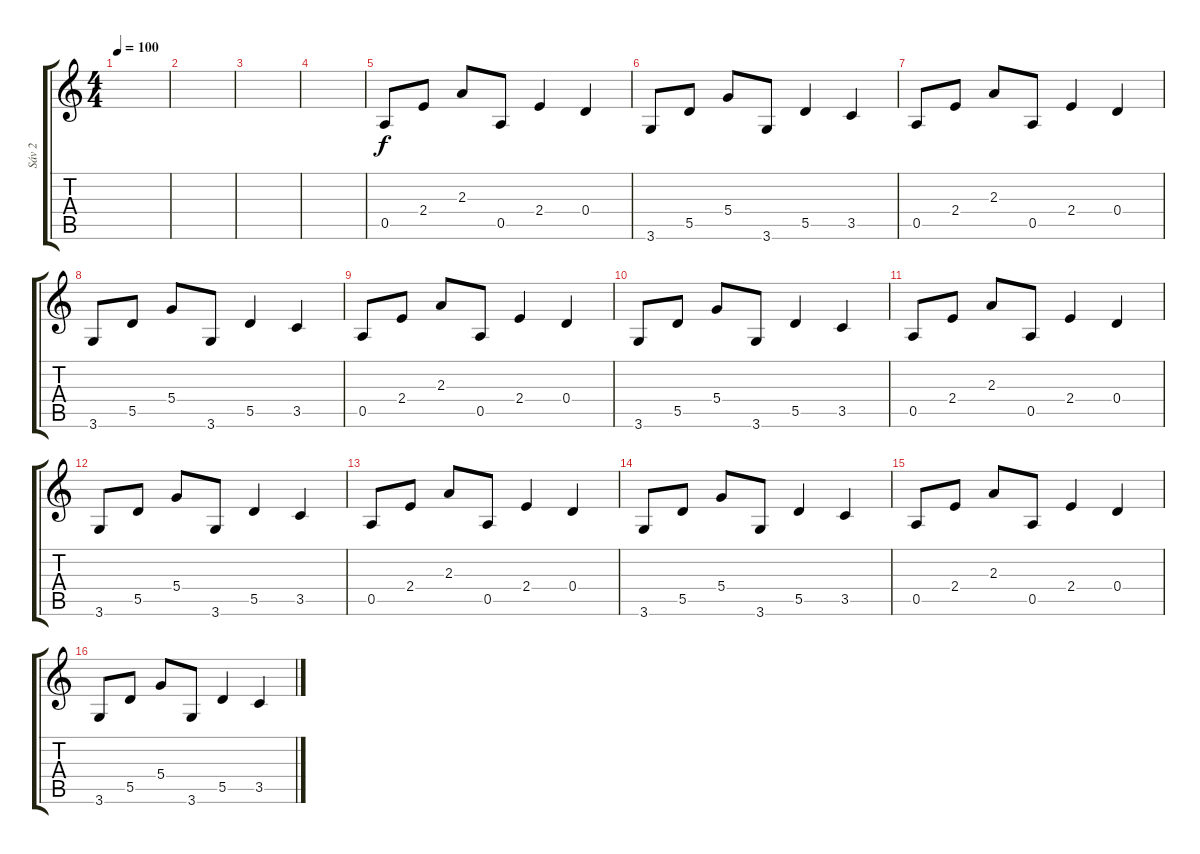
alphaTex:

\track ("Sáv 2" "Sáv 2") {instrument acousticguitarnylon}
\staff {score tabs}
\tuning (E4 B3 G3 D3 A2 E2) {hide}
\ts (4 4)
\tempo 100
\clef g2
\ks c
|
|
|
|
0.5.8 2.4.8 2.3.8 0.5.8 2.4.4 0.4.4 |
3.6.8 5.5.8 5.4.8 3.6.8 5.5.4 3.5.4 |
0.5.8 2.4.8 2.3.8 0.5.8 2.4.4 0.4.4 |
3.6.8 5.5.8 5.4.8 3.6.8 5.5.4 3.5.4 |
0.5.8 2.4.8 2.3.8 0.5.8 2.4.4 0.4.4 |
3.6.8 5.5.8 5.4.8 3.6.8 5.5.4 3.5.4 |
0.5.8 2.4.8 2.3.8 0.5.8 2.4.4 0.4.4 |
3.6.8 5.5.8 5.4.8 3.6.8 5.5.4 3.5.4 |
0.5.8 2.4.8 2.3.8 0.5.8 2.4.4 0.4.4 |
3.6.8 5.5.8 5.4.8 3.6.8 5.5.4 3.5.4 |
0.5.8 2.4.8 2.3.8 0.5.8 2.4.4 0.4.4 |
3.6.8 5.5.8 5.4.8 3.6.8 5.5.4 3.5.4
